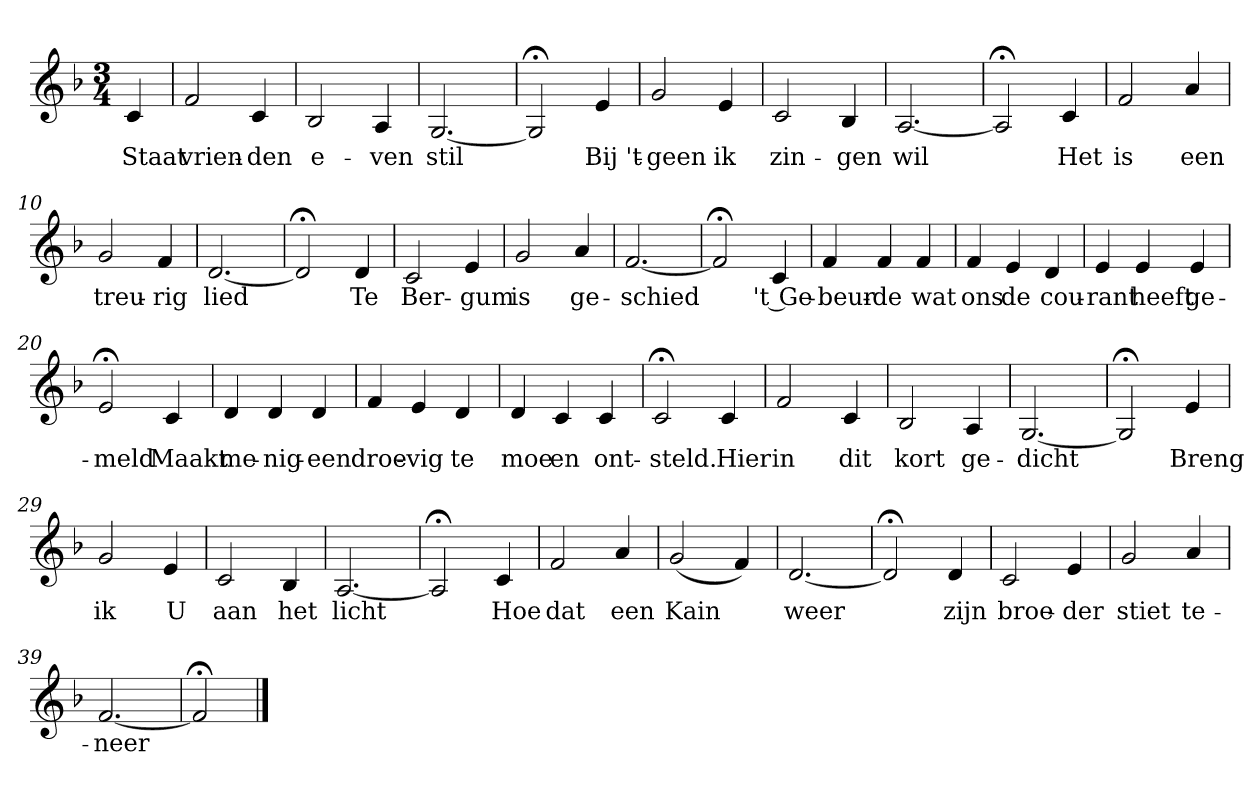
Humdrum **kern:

**kern	**text
*part1	*part1
*staff1	*staff1
*k[b-]	*
*F:	*
*M3/4	*
*MM120	*
=	=
4c	Staat
=1	=1
2f	vrien-
4c	-den
=2	=2
2B-	e-
4A	-ven
=3	=3
[2.G	stil
=4	=4
2G;<]	.
4e	Bij 't-
=5	=5
2g	-geen
4e	ik
=6	=6
2c	zin-
4B-	-gen
=7	=7
[2.A	wil
=8	=8
2A;<]	.
4c	Het
=9	=9
2f	is
4a	een
=10	=10
2g	treu-
4f	-rig
=11	=11
[2.d	lied
=12	=12
2d;<]	.
4d	Te
=13	=13
2c	Ber-
4e	-gum
=14	=14
2g	is
4a	ge-
=15	=15
[2.f	-schied
=16	=16
2f;<]	.
4c	't Ge-
=17	=17
4f	-beur-
4f	-de
4f	wat
=18	=18
4f	ons
4e	de
4d	cou-
=19	=19
4e	-rant
4e	heeft
4e	ge-
=20	=20
2e;<	-meld
4c	Maakt
=21	=21
4d	me-
4d	-nig-
4d	-een
=22	=22
4f	droe-
4e	-vig
4d	te
=23	=23
4d	moe
4c	en
4c	ont-
=24	=24
2c;<	-steld.
4c	Hier
=25	=25
2f	in
4c	dit
=26	=26
2B-	kort
4A	ge-
=27	=27
[2.G	-dicht
=28	=28
2G;<]	.
4e	Breng
=29	=29
2g	ik
4e	U
=30	=30
2c	aan
4B-	het
=31	=31
[2.A	licht
=32	=32
2A;<]	.
4c	Hoe
=33	=33
2f	dat
4a	een
=34	=34
(2g	Kain
4f)	.
=35	=35
[2.d	weer
=36	=36
2d;<]	.
4d	zijn
=37	=37
2c	broe-
4e	-der
=38	=38
2g	stiet
4a	te-
=39	=39
[2.f	-neer
=40	=40
2f;<]	.
==	==
*-	*-
